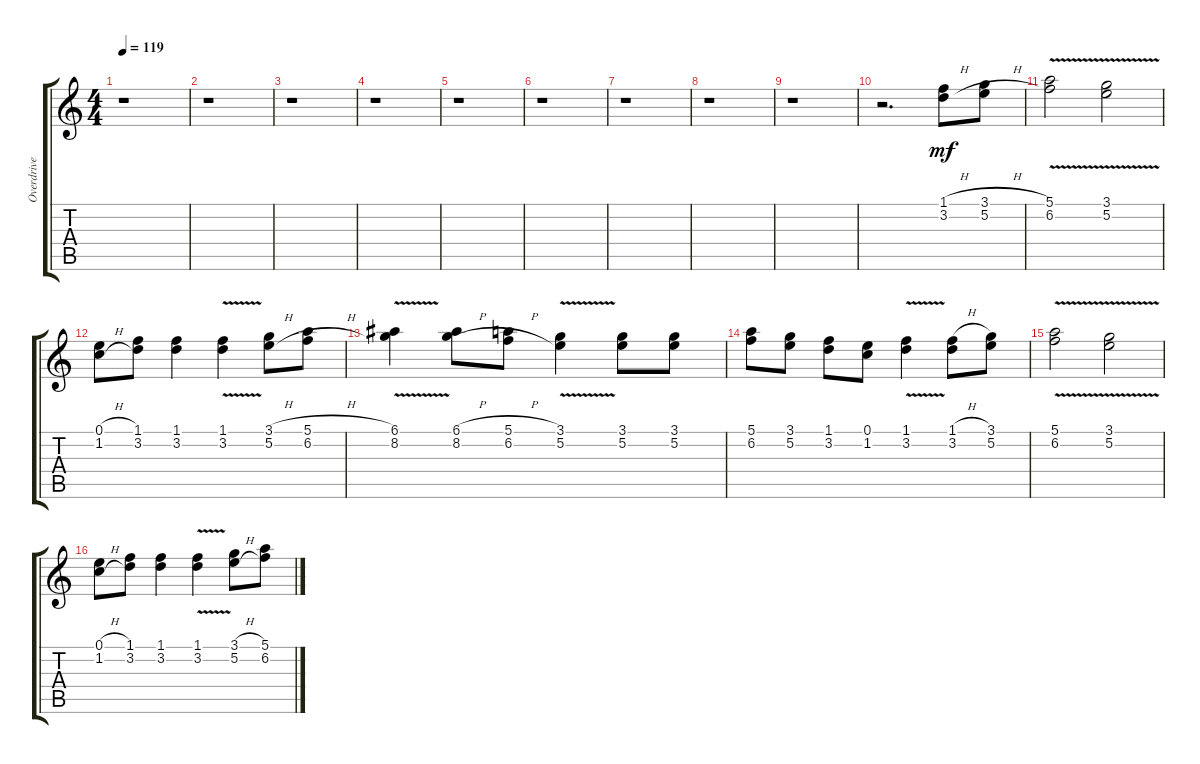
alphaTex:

\track ("Overdrive Gtr" "Overdrive ") {instrument overdrivenguitar}
\staff {score tabs}
\tuning (E4 B3 G3 D3 A2 E2) {hide}
\ts (4 4)
\tempo 119
\clef g2
\ks c
r.1{dy fff} |
r.1 |
r.1 |
r.1 |
r.1 |
r.1 |
r.1 |
r.1 |
r.1 |
r.2{d} (1.1{h} 3.2{h}).8{dy mf volume 16 balance 8} (3.1{h} 5.2{h}).8 |
(5.1{v} 6.2).2{volume 16 balance 8} (3.1{v} 5.2{v}).2 |
(0.1{h} 1.2{h}).8 (1.1 3.2).8 (1.1 3.2).4 (1.1{v} 3.2{v}).4 (3.1{h} 5.2{h}).8 (5.1{h} 6.2{h}).8 |
(6.1{v} 8.2{v}).4 (6.1{h} 8.2{h}).8 (5.1{h} 6.2{h}).8 (3.1{v} 5.2{v}).4 (3.1 5.2).8 (3.1 5.2).8 |
(5.1 6.2).8 (3.1 5.2).8 (1.1 3.2).8 (0.1 1.2).8 (1.1{v} 3.2{v}).4 (1.1{h} 3.2).8 (3.1 5.2).8 |
(5.1{v} 6.2{v}).2 (3.1{v} 5.2{v}).2 |
(0.1{h} 1.2{h}).8 (1.1 3.2).8 (1.1 3.2).4 (1.1{v} 3.2{v}).4 (3.1{h} 5.2{h}).8 (5.1{h} 6.2{h}).8
